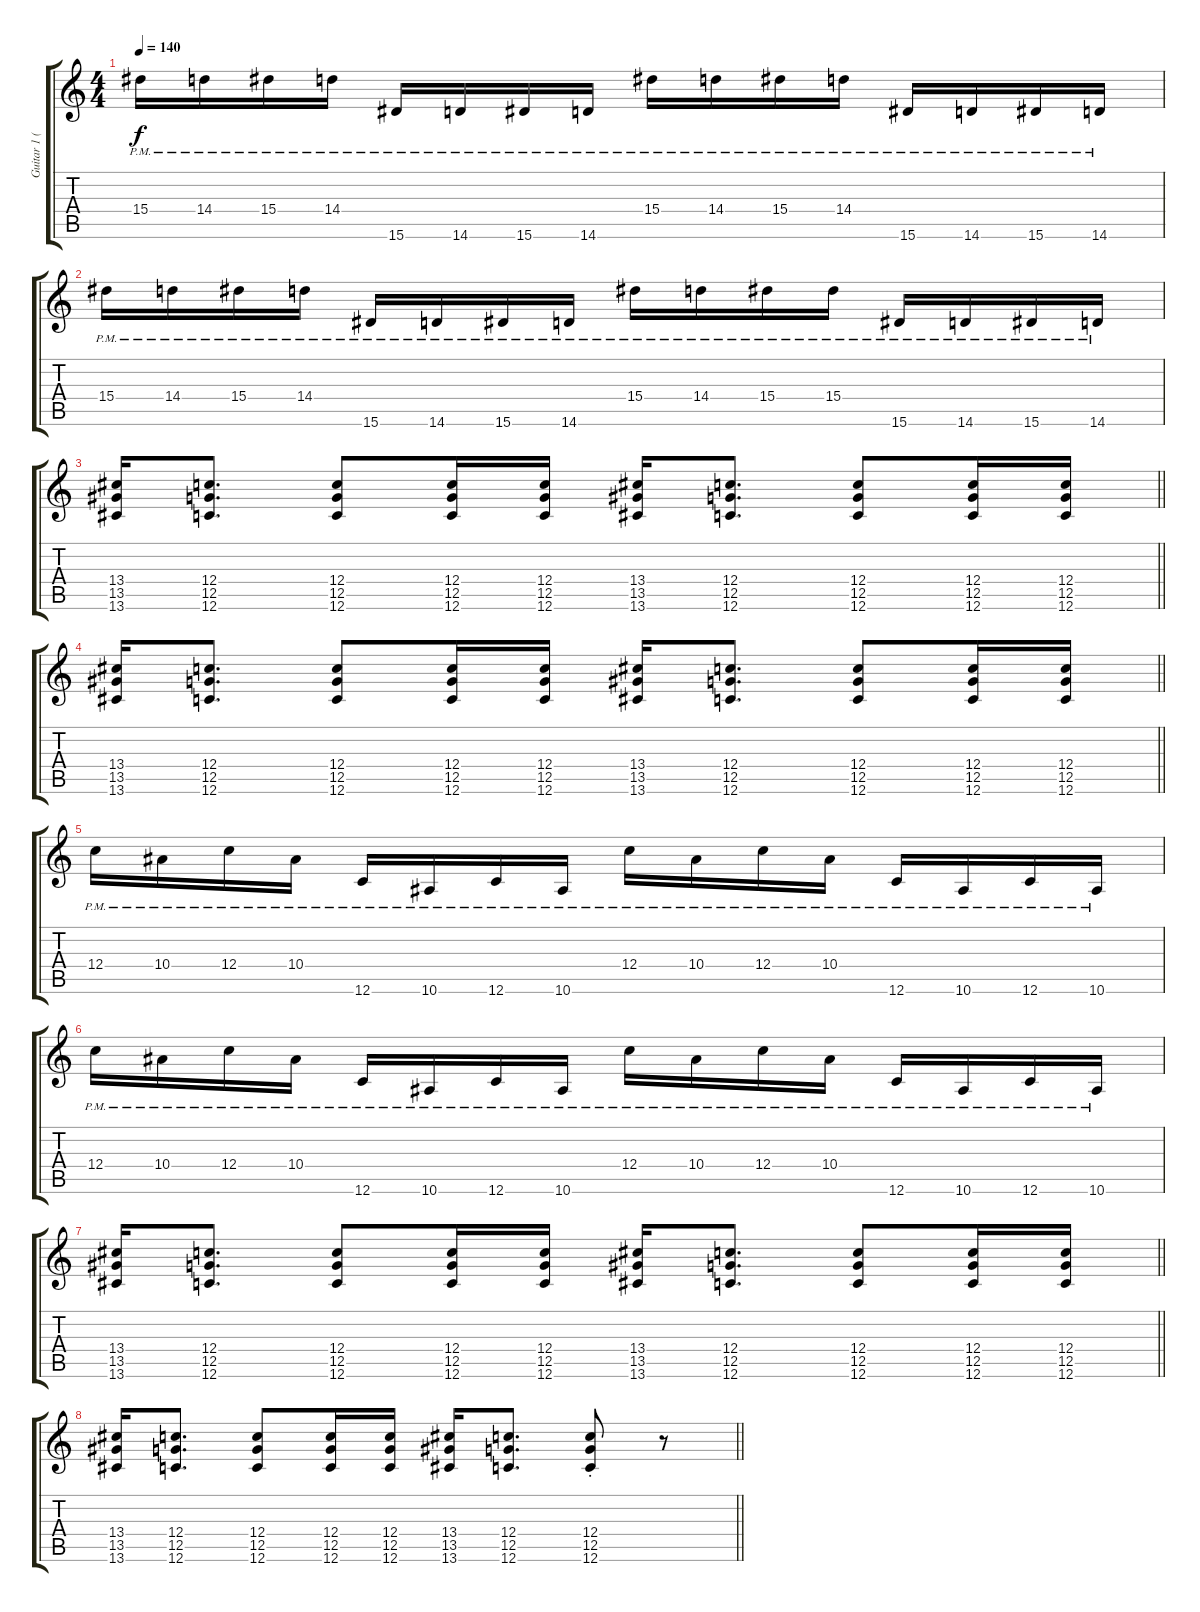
\track ("Guitar 1 (Dist)" "Guitar 1 (") {instrument distortionguitar}
\staff {score tabs}
\tuning (D4 A3 F3 C3 G2 C2) {hide}
\ts (4 4)
\tempo 140
\clef g2
\ks c
15.4{pm}.16{dy f} 14.4{pm}.16 15.4{pm}.16 14.4{pm}.16 15.6{pm}.16 14.6{pm}.16 15.6{pm}.16 14.6{pm}.16 15.4{pm}.16 14.4{pm}.16 15.4{pm}.16 14.4{pm}.16 15.6{pm}.16 14.6{pm}.16 15.6{pm}.16 14.6{pm}.16 |
15.4{pm}.16 14.4{pm}.16 15.4{pm}.16 14.4{pm}.16 15.6{pm}.16 14.6{pm}.16 15.6{pm}.16 14.6{pm}.16 15.4{pm}.16 14.4{pm}.16 15.4{pm}.16 15.4{pm}.16 15.6{pm}.16 14.6{pm}.16 15.6{pm}.16 14.6{pm}.16 |
\barLineRight lightlight
(13.4 13.5 13.6).16 (12.4 12.5 12.6).8{d} (12.4 12.5 12.6).8 (12.4 12.5 12.6).16 (12.4 12.5 12.6).16 (13.4 13.5 13.6).16 (12.4 12.5 12.6).8{d} (12.4 12.5 12.6).8 (12.4 12.5 12.6).16 (12.4 12.5 12.6).16 |
\barLineRight lightlight
(13.4 13.5 13.6).16 (12.4 12.5 12.6).8{d} (12.4 12.5 12.6).8 (12.4 12.5 12.6).16 (12.4 12.5 12.6).16 (13.4 13.5 13.6).16 (12.4 12.5 12.6).8{d} (12.4 12.5 12.6).8 (12.4 12.5 12.6).16 (12.4 12.5 12.6).16 |
12.4{pm}.16 10.4{pm}.16 12.4{pm}.16 10.4{pm}.16 12.6{pm}.16 10.6{pm}.16 12.6{pm}.16 10.6{pm}.16 12.4{pm}.16 10.4{pm}.16 12.4{pm}.16 10.4{pm}.16 12.6{pm}.16 10.6{pm}.16 12.6{pm}.16 10.6{pm}.16 |
12.4{pm}.16 10.4{pm}.16 12.4{pm}.16 10.4{pm}.16 12.6{pm}.16 10.6{pm}.16 12.6{pm}.16 10.6{pm}.16 12.4{pm}.16 10.4{pm}.16 12.4{pm}.16 10.4{pm}.16 12.6{pm}.16 10.6{pm}.16 12.6{pm}.16 10.6{pm}.16 |
\barLineRight lightlight
(13.4 13.5 13.6).16 (12.4 12.5 12.6).8{d} (12.4 12.5 12.6).8 (12.4 12.5 12.6).16 (12.4 12.5 12.6).16 (13.4 13.5 13.6).16 (12.4 12.5 12.6).8{d} (12.4 12.5 12.6).8 (12.4 12.5 12.6).16 (12.4 12.5 12.6).16 |
\barLineRight lightlight
(13.4 13.5 13.6).16 (12.4 12.5 12.6).8{d} (12.4 12.5 12.6).8 (12.4 12.5 12.6).16 (12.4 12.5 12.6).16 (13.4 13.5 13.6).16 (12.4 12.5 12.6).8{d} (12.4{st} 12.5{st} 12.6{st}).8 r.8
